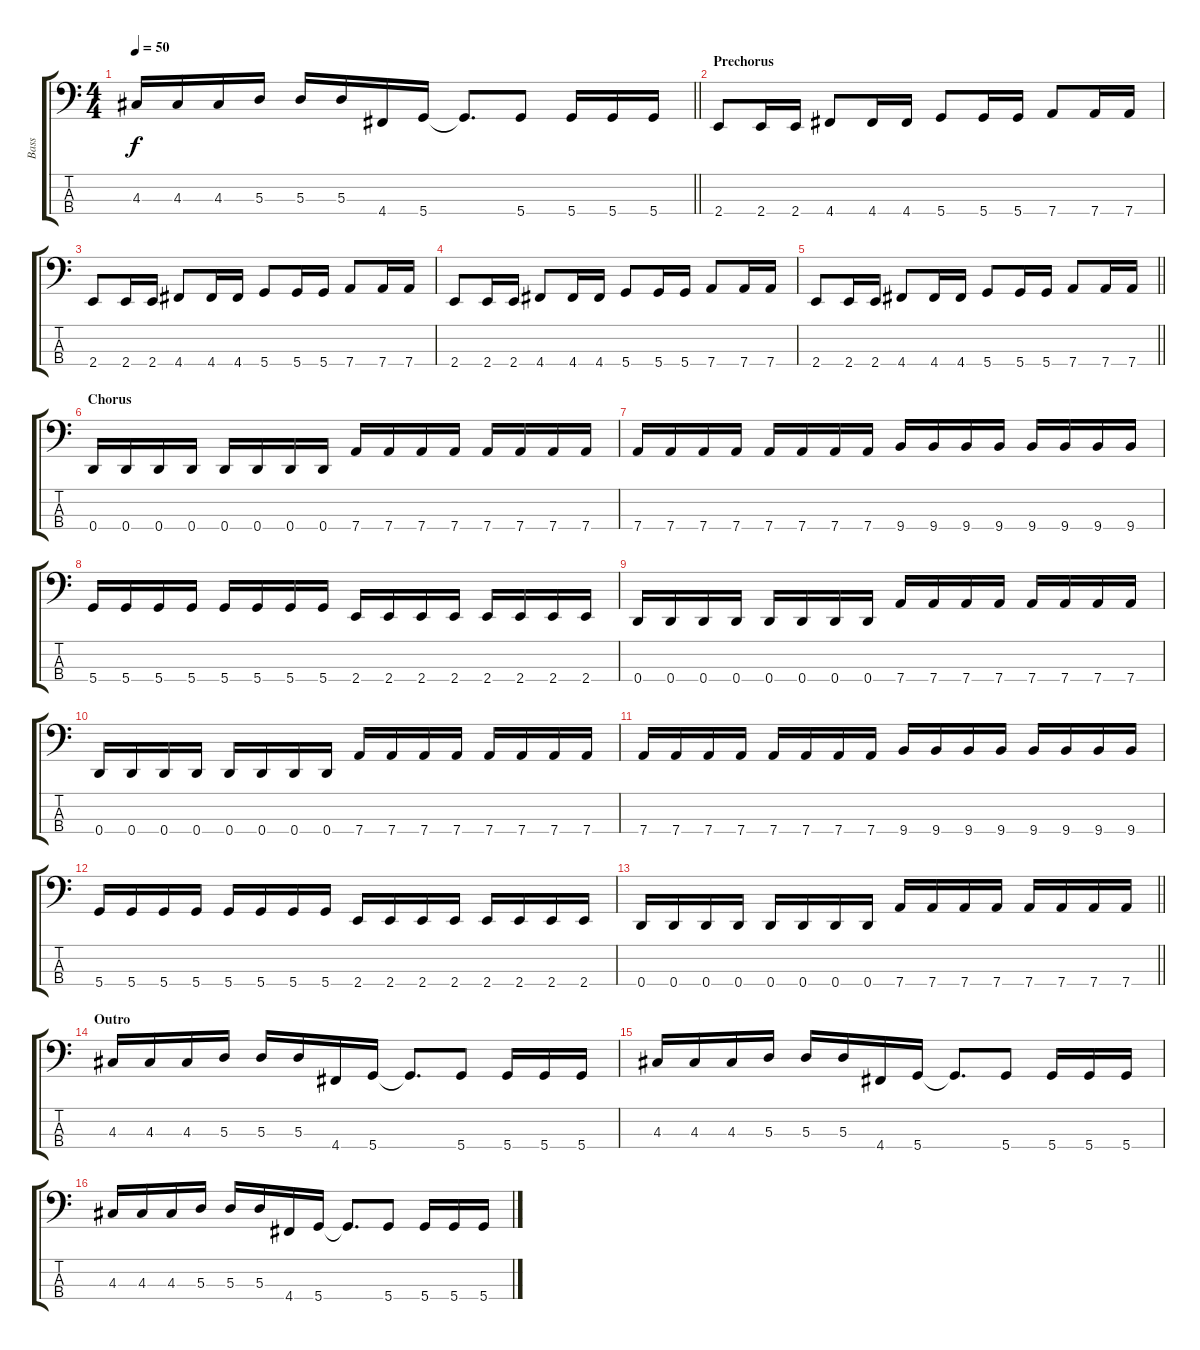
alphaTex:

\track ("Bass" "Bass") {instrument electricbassfinger}
\staff {score tabs}
\tuning (G2 D2 A1 D1) {hide}
\ts (4 4)
\tempo 50
\clef f4
\barLineRight lightlight
\ks c
4.3.16{dy f} 4.3.16 4.3.16 5.3.16 5.3.16 5.3.16 4.4.16 5.4.16 5.4{t}.8{d} 5.4.8 5.4.16 5.4.16 5.4.16 |
\section ("" "Prechorus")
2.4.8 2.4.16 2.4.16 4.4.8 4.4.16 4.4.16 5.4.8 5.4.16 5.4.16 7.4.8 7.4.16 7.4.16 |
2.4.8 2.4.16 2.4.16 4.4.8 4.4.16 4.4.16 5.4.8 5.4.16 5.4.16 7.4.8 7.4.16 7.4.16 |
2.4.8 2.4.16 2.4.16 4.4.8 4.4.16 4.4.16 5.4.8 5.4.16 5.4.16 7.4.8 7.4.16 7.4.16 |
\barLineRight lightlight
2.4.8 2.4.16 2.4.16 4.4.8 4.4.16 4.4.16 5.4.8 5.4.16 5.4.16 7.4.8 7.4.16 7.4.16 |
\section ("" "Chorus")
0.4.16 0.4.16 0.4.16 0.4.16 0.4.16 0.4.16 0.4.16 0.4.16 7.4.16 7.4.16 7.4.16 7.4.16 7.4.16 7.4.16 7.4.16 7.4.16 |
7.4.16 7.4.16 7.4.16 7.4.16 7.4.16 7.4.16 7.4.16 7.4.16 9.4.16 9.4.16 9.4.16 9.4.16 9.4.16 9.4.16 9.4.16 9.4.16 |
5.4.16 5.4.16 5.4.16 5.4.16 5.4.16 5.4.16 5.4.16 5.4.16 2.4.16 2.4.16 2.4.16 2.4.16 2.4.16 2.4.16 2.4.16 2.4.16 |
0.4.16 0.4.16 0.4.16 0.4.16 0.4.16 0.4.16 0.4.16 0.4.16 7.4.16 7.4.16 7.4.16 7.4.16 7.4.16 7.4.16 7.4.16 7.4.16 |
0.4.16 0.4.16 0.4.16 0.4.16 0.4.16 0.4.16 0.4.16 0.4.16 7.4.16 7.4.16 7.4.16 7.4.16 7.4.16 7.4.16 7.4.16 7.4.16 |
7.4.16 7.4.16 7.4.16 7.4.16 7.4.16 7.4.16 7.4.16 7.4.16 9.4.16 9.4.16 9.4.16 9.4.16 9.4.16 9.4.16 9.4.16 9.4.16 |
5.4.16 5.4.16 5.4.16 5.4.16 5.4.16 5.4.16 5.4.16 5.4.16 2.4.16 2.4.16 2.4.16 2.4.16 2.4.16 2.4.16 2.4.16 2.4.16 |
\barLineRight lightlight
0.4.16 0.4.16 0.4.16 0.4.16 0.4.16 0.4.16 0.4.16 0.4.16 7.4.16 7.4.16 7.4.16 7.4.16 7.4.16 7.4.16 7.4.16 7.4.16 |
\section ("" "Outro")
4.3.16 4.3.16 4.3.16 5.3.16 5.3.16 5.3.16 4.4.16 5.4.16 5.4{t}.8{d} 5.4.8 5.4.16 5.4.16 5.4.16 |
4.3.16 4.3.16 4.3.16 5.3.16 5.3.16 5.3.16 4.4.16 5.4.16 5.4{t}.8{d} 5.4.8 5.4.16 5.4.16 5.4.16 |
4.3.16 4.3.16 4.3.16 5.3.16 5.3.16 5.3.16 4.4.16 5.4.16 5.4{t}.8{d} 5.4.8 5.4.16 5.4.16 5.4.16
